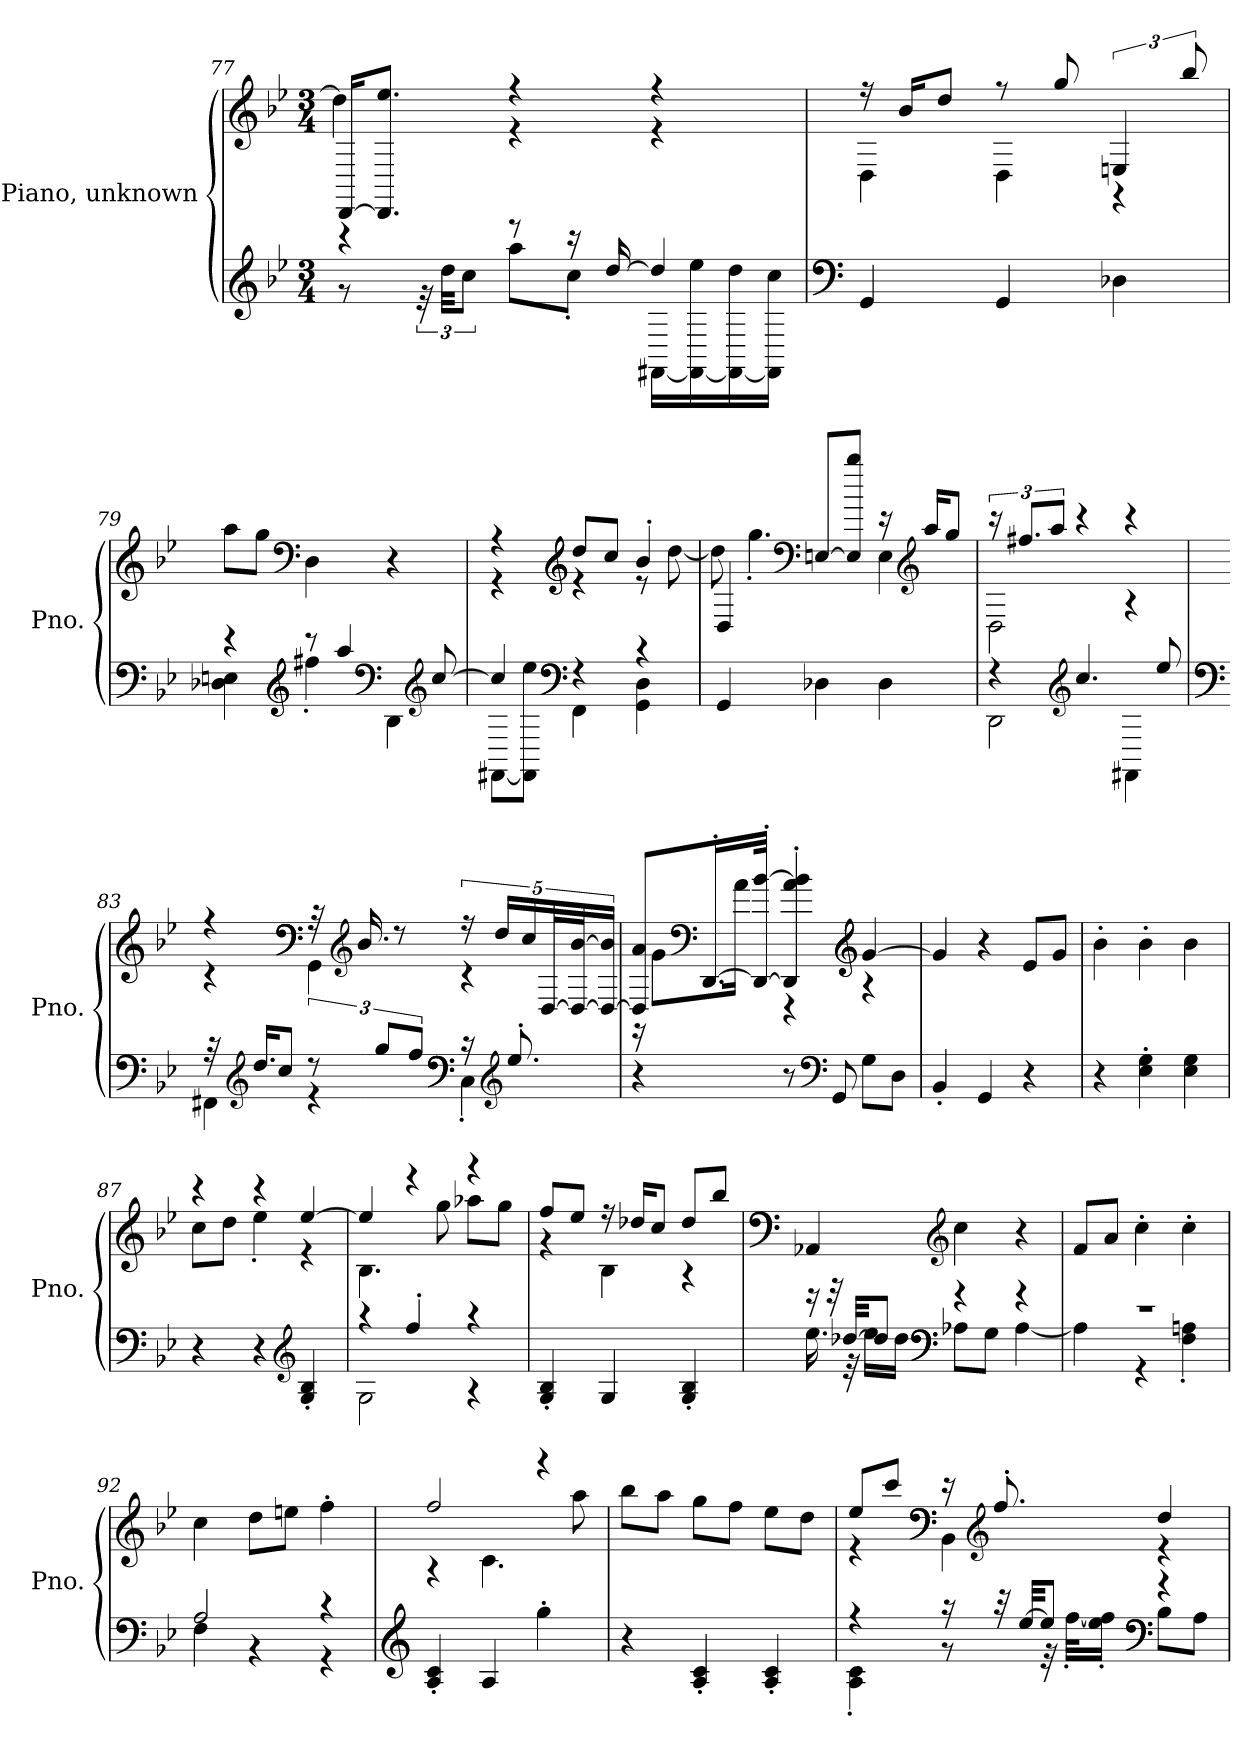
**kern	**kern
*part1	*part1
*staff2	*staff1
*I"Piano, unknown	*
*I'Pno.	*
*clefG2	*clefG2
*k[b-e-]	*k[b-e-]
*M3/4	*M3/4
=77	=77
*^	*^
4r	8r	[16DD/KL	4dd\]
.	.	8.DD/] 8.ee-/J	.
.	48r	.	.
.	48dd\KKL	.	.
.	12cc\J	.	.
8r	8aa\L	4r	4r
16r	8cc'\J	.	.
[16dd/	.	.	.
4dd/]	[16FF#X\LL	4r	4r
.	16FF#\_ 16ee-\	.	.
.	16FF#\_ 16dd\	.	.
.	16FF#\] 16cc\JJ	.	.
*v	*v	*	*
!!LO:LB:g=z	!!
=78	=78	=78
*clefF4	*	*
4GG/	16r	4D\
.	16b-/KL	.
.	8dd/J	.
4GG/	8r	4D\
.	8gg/	.
4D-X\	6En/	4r
.	12bb-/	.
*	*v	*v
=79	=79
*^	*
4r	4D-X\ 4En\	8aa\L
.	.	8gg\J
*clefG2	*	*clefF4
8r	4ff#X'\	4D\
4aa/	.	.
*clefF4	*	*
.	4DD\	4r
*clefG2	*	*
[8cc/	.	.
=80	=80	=80
*	*	*^
4cc/]	[8FF#X\L	4r	4r
.	8FF#\] 8ee-\J	.	.
*clefF4	*	*clefG2	*
4r	4FF#\	8dd/L	4r
.	.	8cc/J	.
4r	4GG\ 4D\	4b-'/	8r
.	.	.	[8dd\
*v	*v	*	*
!!LO:LB:g=z	!!
=81	=81	=81
4GG/	4D/	8dd\]
.	.	4.gg'\
*	*clefF4	*
4D-X\	[8En/L	.
.	8E/] 8bb-/J	.
4D-\	16r	4E\
*	*clefG2	*
.	16aa/KL	.
.	8gg/J	.
=82	=82	=82
*^	*	*
4r	2DD\	24r	2D\
.	.	12.ff#X/L	.
.	.	12aa/J	.
*clefG2	*	*	*
4.cc/	.	4r	.
.	4FF#X\	4r	4r
8ee-/	.	.	.
!!LO:PB:g=z	!!
=83	=83	=83	=83
*clefF4	*	*	*
32r	4FF#X\	4r	4r
*clefG2	*	*	*
16.dd/KL	.	.	.
8cc/J	.	.	.
*	*	*clefF4	*
12r	4r	32r	4GG\
*	*	*clefG2	*
.	.	16.b-/	.
12gg/L	.	.	.
.	.	8r	.
12ff/J	.	.	.
*clefF4	*	*	*
16r	4C'\	20r	4r
.	.	20dd/LL	.
*clefG2	*	*	*
8.ee-'/	.	.	.
.	.	20cc/	.
.	.	[40D/L	.
.	.	40D/_ [40b-/J	.
.	.	20D/_ 20b-/]JJ	.
*v	*v	*	*
=84	=84	=84
4r	8D/] 8a/L	16r
.	.	8g\L
*	*clefF4	*
.	[16.DD'/L	.
.	.	16a\Jk
.	32DD/_' [32b-/'JJk	.
8r	4DD/]' 4a/' 4b-/]'	4r
*clefF4	*	*
8GG/	.	.
*	*clefG2	*
8G\L	[4g/	4r
8D\J	.	.
*	*v	*v
=85	=85
4BB-'/	4g/]
4GG/	4r
4r	8e-/L
.	8g/J
!!LO:LB:g=z
=86	=86
4r	4b-'\
4E-\' 4G\'	4b-'\
4E-\ 4G\	4b-\
=87	=87
*	*^
4r	4r	8cc\L
.	.	8dd\J
4r	4r	4ee-'\
*clefG2	*	*
4G/' 4B-/'	[4ee-/	4r
=88	=88	=88
*^	*	*
4r	2G\	4ee-/]	4.B-\
4ff'/	.	4r	.
.	.	.	8gg\
4r	4r	4r	8aa-X\L
.	.	.	8gg\J
*v	*v	*	*
=89	=89	=89
4G/' 4B-/'	8ff/L	4r
.	8ee-/J	.
4G/	16r	4B-\
.	16dd-X/KL	.
.	8cc/J	.
4G/' 4B-/'	8dd-/L	4r
.	8bb-/J	.
*	*v	*v
=90	=90
*	*clefF4
*^	*
16r	16.ee-\	4AA-X/
32r	.	.
[32dd-X/KKL	32r	.
8dd-/J]	16ee-\LL	.
.	16dd-\JJ	.
*clefF4	*	*clefG2
4r	8A-X\L	4cc\
.	8G\J	.
4r	[4A-\	4r
!!LO:LB:g=z
=91	=91	=91
2.r	4A-\]	8f/L
.	.	8a/J
.	4r	4cc'\
.	4F\' 4An\'	4cc'\
=92	=92	=92
2A/	4F\	4cc\
.	4r	8dd\L
.	.	8een\J
4r	4r	4ff'\
*v	*v	*
=93	=93
*clefG2	*
*	*^
4A/' 4c/'	2ff/	4r
4A/	.	4.c\
4gg'\	4r	.
.	.	8aa\
*	*v	*v
=94	=94
4r	8bb-\L
.	8aa\J
4A/' 4c/'	8gg\L
.	8ff\J
4A/' 4c/'	8ee-\L
.	8dd\J
=95	=95
*^	*^
4r	4A\' 4c\'	8ee-/L	4r
.	.	8ccc/J	.
*	*	*clefF4	*
16r	8r	16r	4BB-\
*	*	*clefG2	*
32r	.	8.ff'/	.
[32ee-/KKL	.	.	.
8ee-/J]	32r	.	.
.	[32ff'\KLL	.	.
.	16ee-\' 16ff\]'JJ	.	.
*clefF4	*	*	*
4r	8B-\L	4dd/	4r
.	8A\J	.	.
*v	*v	*	*
*	*v	*v
=	=
*-	*-
